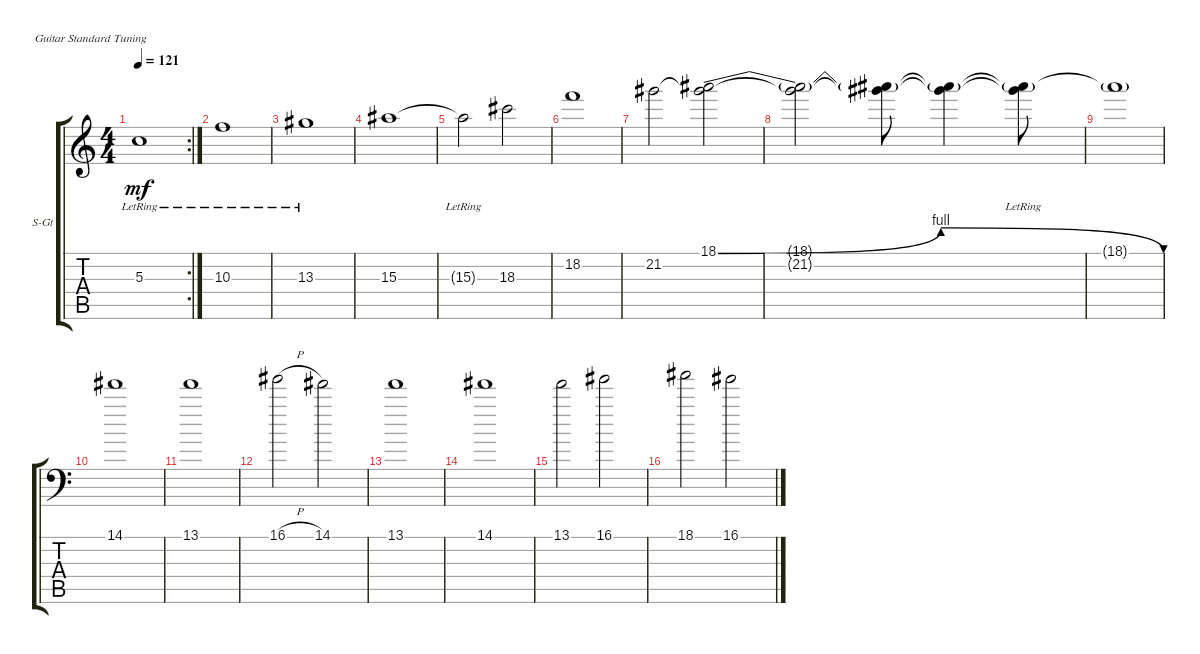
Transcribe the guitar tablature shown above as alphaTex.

\defaultSystemsLayout 4
\bracketExtendMode groupsimilarinstruments
\firstSystemTrackNameOrientation horizontal
\otherSystemsTrackNameOrientation horizontal
\track ("Syth" "S-Gt") {instrument acousticguitarsteel}
\staff {score tabs}
\tuning (E4 B3 G3 D3 A2 E2)
\rc 2
\ts (4 4)
\tempo 121
\clef g2
\ks c
5.3{lr}.1{dy mf} |
10.3{lr}.1 |
13.3{lr}.1 |
15.3.1 |
15.3{lr t}.2 18.3.2 |
18.2.1 |
21.2.2 (18.1{be (bendrelease 0 0 26.4 4 47.4 4 59.4 0)} 21.2{t}).2 |
(18.1{t} 21.2{t}).2 (18.1{t} 21.2{t}).8 (18.1{t} 21.2{t}).4 (18.1{t} 21.2{lr t}).8 |
18.1{t}.1 |
\clef f4
14.1.1 |
13.1.1 |
16.1{h}.2 14.1.2 |
13.1.1 |
14.1.1 |
13.1.2 16.1.2 |
18.1.2 16.1.2
